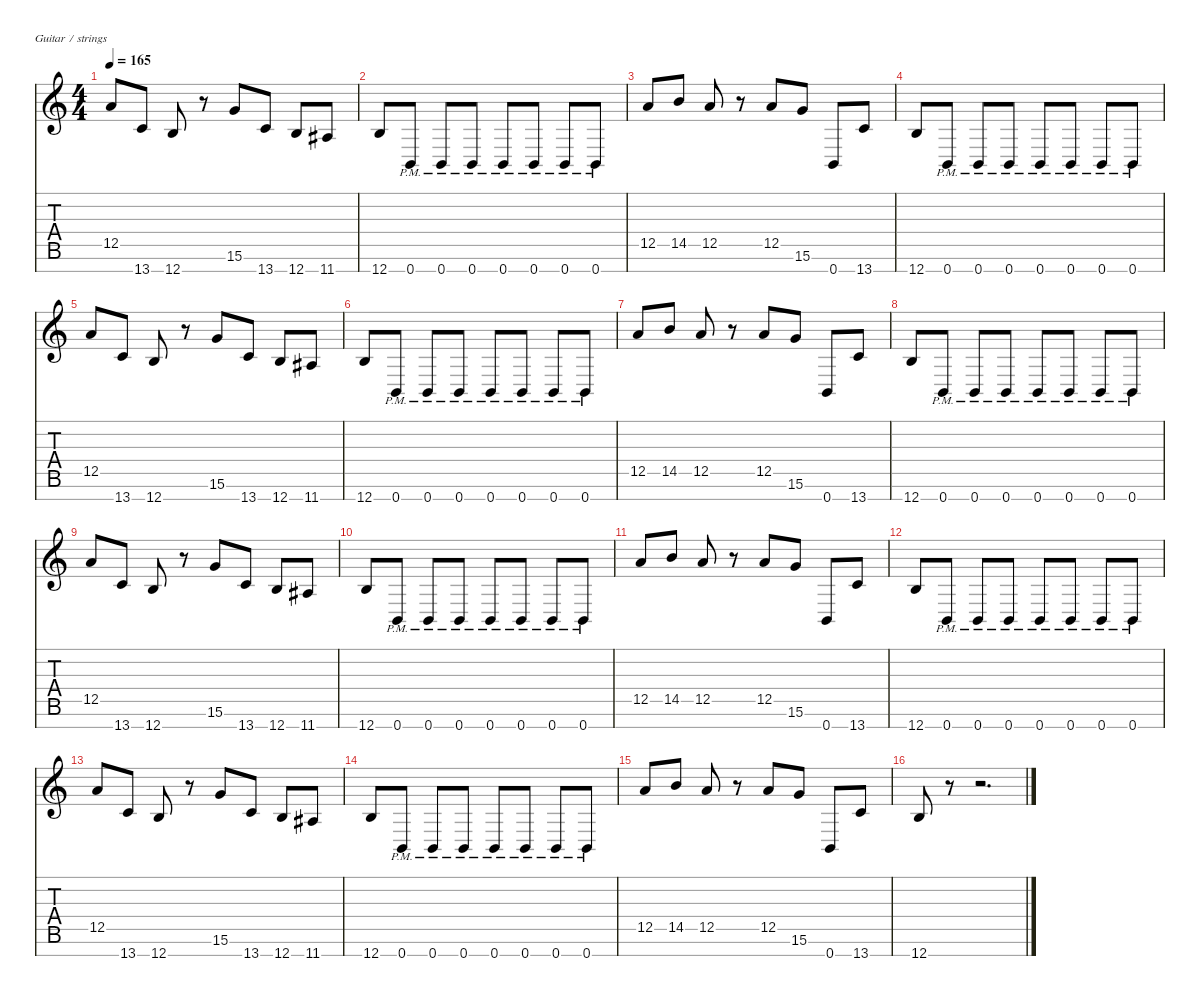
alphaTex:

\defaultSystemsLayout 4
\hideDynamics
\bracketExtendMode nobrackets
\singleTrackTrackNamePolicy hidden
\multiTrackTrackNamePolicy hidden
\firstSystemTrackNameMode fullname
\firstSystemTrackNameOrientation horizontal
\otherSystemsTrackNameOrientation horizontal
\track ("Guitar 1" "dist.guit.") {instrument distortionguitar}
\staff {score tabs}
\tuning (E4 B3 G3 D3 A2 E2 B1)
\ts (4 4)
\tempo 165
\clef g2
\ks c
12.5.8{dy f beam Up} 13.7.8{beam Up} 12.7.8{beam Up} r.8{beam Up} 15.6.8{beam Up} 13.7.8{beam Up} 12.7.8{beam Up} 11.7{acc #}.8{beam Up} |
12.7.8{beam Up} 0.7{pm}.8{beam Up} 0.7{pm}.8{beam Up} 0.7{pm}.8{beam Up} 0.7{pm}.8{beam Up} 0.7{pm}.8{beam Up} 0.7{pm}.8{beam Up} 0.7{pm}.8{beam Up} |
12.5.8{beam Up} 14.5.8{beam Up} 12.5.8{beam Up} r.8{beam Up} 12.5.8{beam Up} 15.6.8{beam Up} 0.7.8{beam Up} 13.7.8{beam Up} |
12.7.8{beam Up} 0.7{pm}.8{beam Up} 0.7{pm}.8{beam Up} 0.7{pm}.8{beam Up} 0.7{pm}.8{beam Up} 0.7{pm}.8{beam Up} 0.7{pm}.8{beam Up} 0.7{pm}.8{beam Up} |
12.5.8{beam Up} 13.7.8{beam Up} 12.7.8{beam Up} r.8{beam Up} 15.6.8{beam Up} 13.7.8{beam Up} 12.7.8{beam Up} 11.7{acc #}.8{beam Up} |
12.7.8{beam Up} 0.7{pm}.8{beam Up} 0.7{pm}.8{beam Up} 0.7{pm}.8{beam Up} 0.7{pm}.8{beam Up} 0.7{pm}.8{beam Up} 0.7{pm}.8{beam Up} 0.7{pm}.8{beam Up} |
12.5.8{beam Up} 14.5.8{beam Up} 12.5.8{beam Up} r.8{beam Up} 12.5.8{beam Up} 15.6.8{beam Up} 0.7.8{beam Up} 13.7.8{beam Up} |
12.7.8{beam Up} 0.7{pm}.8{beam Up} 0.7{pm}.8{beam Up} 0.7{pm}.8{beam Up} 0.7{pm}.8{beam Up} 0.7{pm}.8{beam Up} 0.7{pm}.8{beam Up} 0.7{pm}.8{beam Up} |
12.5.8{beam Up} 13.7.8{beam Up} 12.7.8{beam Up} r.8{beam Up} 15.6.8{beam Up} 13.7.8{beam Up} 12.7.8{beam Up} 11.7{acc #}.8{beam Up} |
12.7.8{beam Up} 0.7{pm}.8{beam Up} 0.7{pm}.8{beam Up} 0.7{pm}.8{beam Up} 0.7{pm}.8{beam Up} 0.7{pm}.8{beam Up} 0.7{pm}.8{beam Up} 0.7{pm}.8{beam Up} |
12.5.8{beam Up} 14.5.8{beam Up} 12.5.8{beam Up} r.8{beam Up} 12.5.8{beam Up} 15.6.8{beam Up} 0.7.8{beam Up} 13.7.8{beam Up} |
12.7.8{beam Up} 0.7{pm}.8{beam Up} 0.7{pm}.8{beam Up} 0.7{pm}.8{beam Up} 0.7{pm}.8{beam Up} 0.7{pm}.8{beam Up} 0.7{pm}.8{beam Up} 0.7{pm}.8{beam Up} |
12.5.8{beam Up} 13.7.8{beam Up} 12.7.8{beam Up} r.8{beam Up} 15.6.8{beam Up} 13.7.8{beam Up} 12.7.8{beam Up} 11.7{acc #}.8{beam Up} |
12.7.8{beam Up} 0.7{pm}.8{beam Up} 0.7{pm}.8{beam Up} 0.7{pm}.8{beam Up} 0.7{pm}.8{beam Up} 0.7{pm}.8{beam Up} 0.7{pm}.8{beam Up} 0.7{pm}.8{beam Up} |
12.5.8{beam Up} 14.5.8{beam Up} 12.5.8{beam Up} r.8{beam Up} 12.5.8{beam Up} 15.6.8{beam Up} 0.7.8{beam Up} 13.7.8{beam Up} |
12.7.8{beam Up} r.8{beam Up} r.2{d beam Up}
